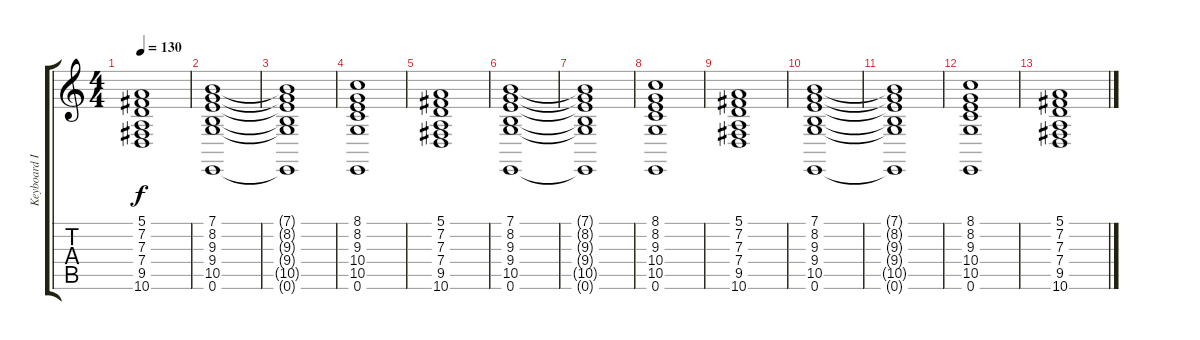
\track ("Keyboard I" "Keyboard I") {instrument synthstrings1}
\staff {score tabs}
\tuning (E4 B3 G3 D3 A2 E2) {hide}
\ts (4 4)
\tempo 130
\clef g2
\ks c
(5.1 7.2 7.3 7.4 9.5 10.6).1{dy f} |
(7.1 8.2 9.3 9.4 10.5 0.6).1 |
(7.1{t} 8.2{t} 9.3{t} 9.4{t} 10.5{t} 0.6{t}).1 |
(8.1 8.2 9.3 10.4 10.5 0.6).1 |
(5.1 7.2 7.3 7.4 9.5 10.6).1 |
(7.1 8.2 9.3 9.4 10.5 0.6).1 |
(7.1{t} 8.2{t} 9.3{t} 9.4{t} 10.5{t} 0.6{t}).1 |
(8.1 8.2 9.3 10.4 10.5 0.6).1 |
(5.1 7.2 7.3 7.4 9.5 10.6).1 |
(7.1 8.2 9.3 9.4 10.5 0.6).1 |
(7.1{t} 8.2{t} 9.3{t} 9.4{t} 10.5{t} 0.6{t}).1 |
(8.1 8.2 9.3 10.4 10.5 0.6).1 |
(5.1 7.2 7.3 7.4 9.5 10.6).1
